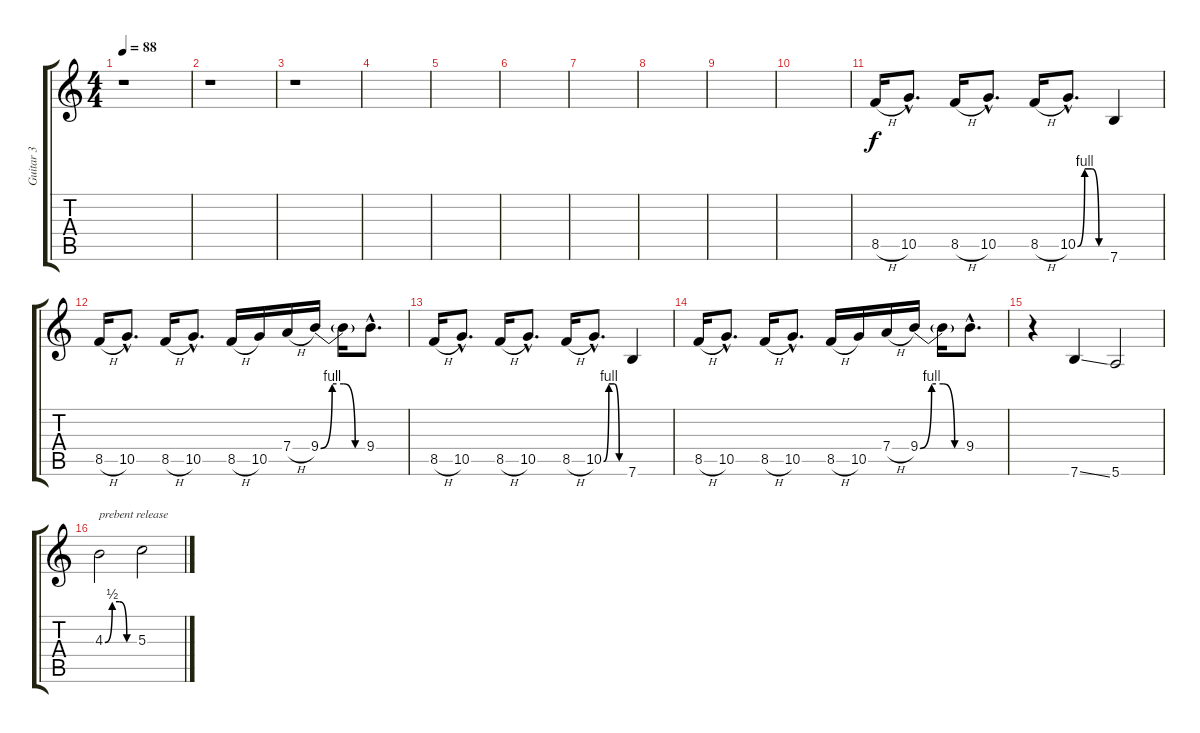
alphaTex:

\track ("Guitar 3" "Guitar 3") {instrument distortionguitar}
\staff {score tabs}
\tuning (E4 B3 G3 D3 A2 E2) {hide}
\ts (4 4)
\tempo 88
\clef g2
\ks c
r.1{dy f} |
r.1 |
r.1 |
|
|
|
|
|
|
|
8.5{h}.16 10.5{hac}.8{d} 8.5{h}.16 10.5{hac}.8{d} 8.5{h}.16 10.5{be (custom 0 0 15 4 30 4 45 0 60 0) hac}.8{d} 7.6.4 |
8.5{h}.16 10.5{hac}.8{d} 8.5{h}.16 10.5{hac}.8{d} 8.5{h}.16 10.5.16 7.4{h}.16 9.4{be (custom 0 0 15 4 30 4 45 0 60 0)}.16 9.4{t}.16 9.4{hac}.8{d} |
8.5{h}.16 10.5{hac}.8{d} 8.5{h}.16 10.5{hac}.8{d} 8.5{h}.16 10.5{be (custom 0 0 15 4 30 4 45 0 60 0) hac}.8{d} 7.6.4 |
8.5{h}.16 10.5{hac}.8{d} 8.5{h}.16 10.5{hac}.8{d} 8.5{h}.16 10.5.16 7.4{h}.16 9.4{be (custom 0 0 15 4 30 4 45 0 60 0)}.16 9.4{t}.16 9.4{hac}.8{d} |
r.4 7.6{ss}.4 5.6.2 |
4.3{be (custom 0 0 15 2 30 2 45 0 60 0)}.2{txt "prebent release"} 5.3.2
